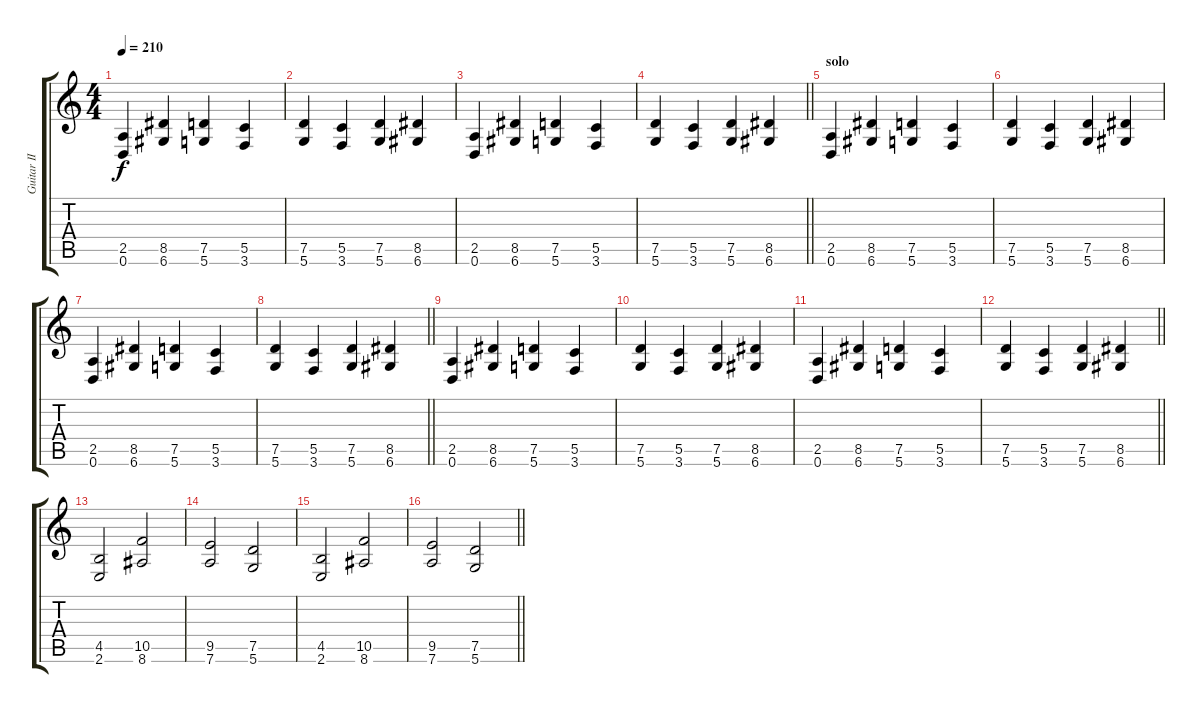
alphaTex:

\track ("Guitar II" "Guitar II") {instrument distortionguitar}
\staff {score tabs}
\tuning (D4 A3 F3 C3 G2 D2) {hide}
\ts (4 4)
\tempo 210
\clef g2
\ks c
(2.5 0.6).4{dy f} (8.5 6.6).4 (7.5 5.6).4 (5.5 3.6).4 |
(7.5 5.6).4 (5.5 3.6).4 (7.5 5.6).4 (8.5 6.6).4 |
(2.5 0.6).4 (8.5 6.6).4 (7.5 5.6).4 (5.5 3.6).4 |
\barLineRight lightlight
(7.5 5.6).4 (5.5 3.6).4 (7.5 5.6).4 (8.5 6.6).4 |
\section ("" "solo")
(2.5 0.6).4 (8.5 6.6).4 (7.5 5.6).4 (5.5 3.6).4 |
(7.5 5.6).4 (5.5 3.6).4 (7.5 5.6).4 (8.5 6.6).4 |
(2.5 0.6).4 (8.5 6.6).4 (7.5 5.6).4 (5.5 3.6).4 |
\barLineRight lightlight
(7.5 5.6).4 (5.5 3.6).4 (7.5 5.6).4 (8.5 6.6).4 |
(2.5 0.6).4 (8.5 6.6).4 (7.5 5.6).4 (5.5 3.6).4 |
(7.5 5.6).4 (5.5 3.6).4 (7.5 5.6).4 (8.5 6.6).4 |
(2.5 0.6).4 (8.5 6.6).4 (7.5 5.6).4 (5.5 3.6).4 |
\barLineRight lightlight
(7.5 5.6).4 (5.5 3.6).4 (7.5 5.6).4 (8.5 6.6).4 |
(4.5 2.6).2 (10.5 8.6).2 |
(9.5 7.6).2 (7.5 5.6).2 |
(4.5 2.6).2 (10.5 8.6).2 |
\barLineRight lightlight
(9.5 7.6).2 (7.5 5.6).2
